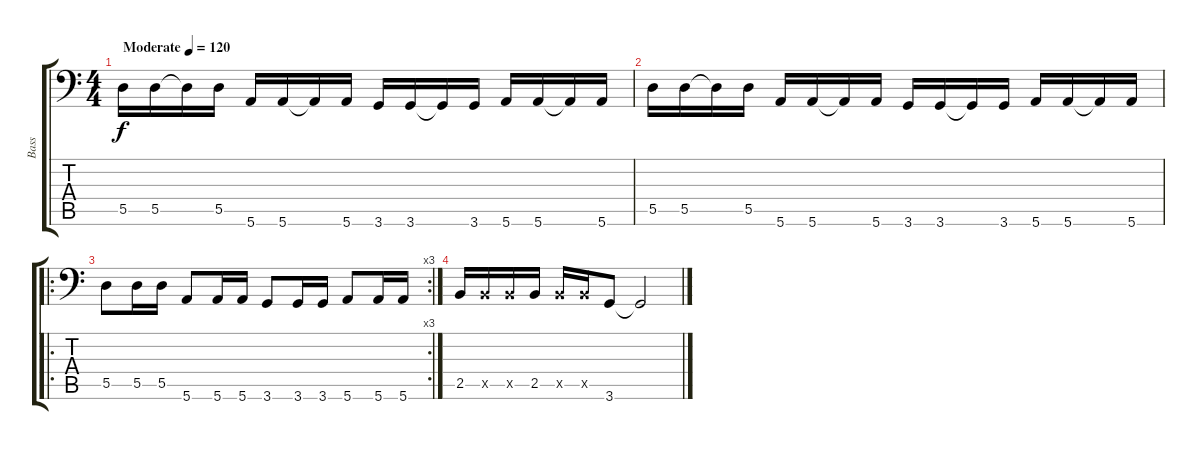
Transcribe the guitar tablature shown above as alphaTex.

\track ("Bass" "Bass") {instrument electricbasspick}
\staff {score tabs}
\tuning (E3 B2 G2 D2 A1 E1) {hide}
\ts (4 4)
\tempo (120 "Moderate")
\clef f4
\ks c
5.5.16{dy f instrument electricbasspick} 5.5.16 5.5{t}.16 5.5.16 5.6.16 5.6.16 5.6{t}.16 5.6.16 3.6.16 3.6.16 3.6{t}.16 3.6.16 5.6.16 5.6.16 5.6{t}.16 5.6.16 |
5.5.16 5.5.16 5.5{t}.16 5.5.16 5.6.16 5.6.16 5.6{t}.16 5.6.16 3.6.16 3.6.16 3.6{t}.16 3.6.16 5.6.16 5.6.16 5.6{t}.16 5.6.16 |
\ro
\rc 3
5.5.8 5.5.16 5.5.16 5.6.8 5.6.16 5.6.16 3.6.8 3.6.16 3.6.16 5.6.8 5.6.16 5.6.16 |
2.5.16 2.5{x}.16 2.5{x}.16 2.5.16 2.5{x}.16 2.5{x}.16 3.6.8 3.6{t}.2
